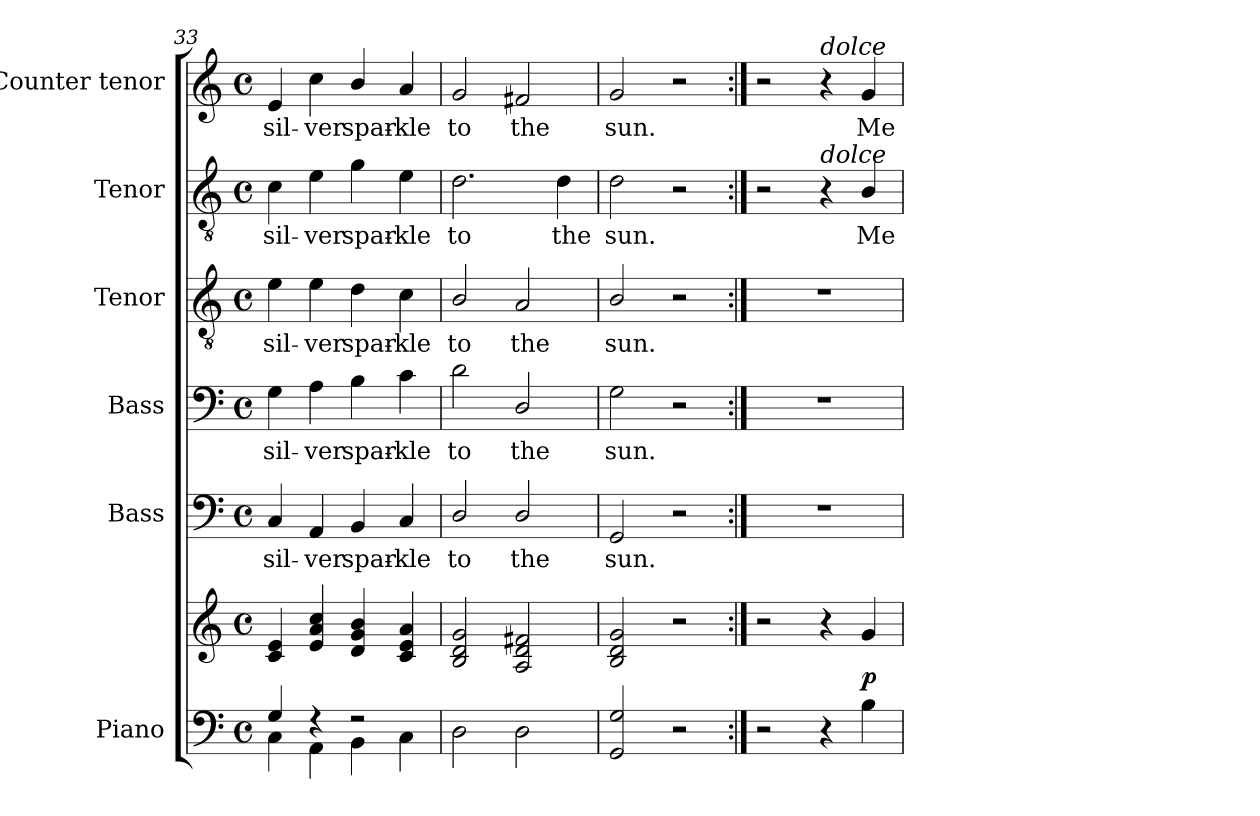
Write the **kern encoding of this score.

**kern	**kern	**dynam	**kern	**text	**kern	**text	**kern	**text	**kern	**text	**kern	**text
*part6	*part6	*part6	*part5	*part5	*part4	*part4	*part3	*part3	*part2	*part2	*part1	*part1
*staff7	*staff6	*staff6/7	*staff5	*staff5	*staff4	*staff4	*staff3	*staff3	*staff2	*staff2	*staff1	*staff1
*I"Piano	*	*	*I"Bass	*	*I"Bass	*	*I"Tenor	*	*I"Tenor	*	*I"Counter tenor	*
*I'Pno.	*	*	*I'B.	*	*I'B.	*	*I'T.	*	*I'T.	*	*	*
*clefF4	*clefG2	*	*clefF4	*	*clefF4	*	*clefGv2	*	*clefGv2	*	*clefG2	*
*	*	*	*	*	*	*	*ITrd7c12	*	*ITrd7c12	*	*	*
*k[]	*k[]	*	*k[]	*	*k[]	*	*k[]	*	*k[]	*	*k[]	*
*C:	*C:	*	*C:	*	*C:	*	*C:	*	*C:	*	*C:	*
*M4/4	*M4/4	*	*M4/4	*	*M4/4	*	*M4/4	*	*M4/4	*	*M4/4	*
*met(c)	*met(c)	*	*met(c)	*	*met(c)	*	*met(c)	*	*met(c)	*	*met(c)	*
=33	=33	=33	=33	=33	=33	=33	=33	=33	=33	=33	=33	=33
*^	*	*	*	*	*	*	*	*	*	*	*	*
!	!	!	!	!	!LO:LY:b:color=#000000	!	!	!	!	!	!	!	!
!	!	!	!	!	!	!	!LO:LY:b:color=#000000	!	!	!	!	!	!
!	!	!	!	!	!	!	!	!	!LO:LY:b:color=#000000	!	!	!	!
!	!	!	!	!	!	!	!	!	!	!	!LO:LY:b:color=#000000	!	!
!	!	!	!	!	!	!	!	!	!	!	!	!	!LO:LY:b:color=#000000
4Gi/	4Ci\	4ci/ 4ei	.	4Ci/	sil-	4Gi\	sil-	4Ei\	sil-	4Ci\	sil-	4ei/	sil-
!	!	!	!	!	!LO:LY:b:color=#000000	!	!	!	!	!	!	!	!
!	!	!	!	!	!	!	!LO:LY:b:color=#000000	!	!	!	!	!	!
!	!	!	!	!	!	!	!	!	!LO:LY:b:color=#000000	!	!	!	!
!	!	!	!	!	!	!	!	!	!	!	!LO:LY:b:color=#000000	!	!
!	!	!	!	!	!	!	!	!	!	!	!	!	!LO:LY:b:color=#000000
4r	4AAi\	4ei/ 4ai 4cci	.	4AAi/	-ver	4Ai\	-ver	4Ei\	-ver	4Ei\	-ver	4cci\	-ver
!	!	!	!	!	!LO:LY:b:color=#000000	!	!	!	!	!	!	!	!
!	!	!	!	!	!	!	!LO:LY:b:color=#000000	!	!	!	!	!	!
!	!	!	!	!	!	!	!	!	!LO:LY:b:color=#000000	!	!	!	!
!	!	!	!	!	!	!	!	!	!	!	!LO:LY:b:color=#000000	!	!
!	!	!	!	!	!	!	!	!	!	!	!	!	!LO:LY:b:color=#000000
2r	4BBi\	4di/ 4gi 4bi	.	4BBi/	spar-	4Bi\	spar-	4Di\	spar-	4Gi\	spar-	4bi/	spar-
!	!	!	!	!	!LO:LY:b:color=#000000	!	!	!	!	!	!	!	!
!	!	!	!	!	!	!	!LO:LY:b:color=#000000	!	!	!	!	!	!
!	!	!	!	!	!	!	!	!	!LO:LY:b:color=#000000	!	!	!	!
!	!	!	!	!	!	!	!	!	!	!	!LO:LY:b:color=#000000	!	!
!	!	!	!	!	!	!	!	!	!	!	!	!	!LO:LY:b:color=#000000
.	4Ci\	4ci/ 4ei 4ai	.	4Ci/	-kle	4ci\	-kle	4Ci\	-kle	4Ei\	-kle	4ai/	-kle
*v	*v	*	*	*	*	*	*	*	*	*	*	*	*
=34	=34	=34	=34	=34	=34	=34	=34	=34	=34	=34	=34	=34
*^	*	*	*	*	*	*	*	*	*	*	*	*
!	!	!	!	!	!LO:LY:b:color=#000000	!	!	!	!	!	!	!	!
*v	*v	*	*	*	*	*	*	*	*	*	*	*	*
*^	*	*	*	*	*	*	*	*	*	*	*	*
!	!	!	!	!	!	!	!LO:LY:b:color=#000000	!	!	!	!	!	!
*v	*v	*	*	*	*	*	*	*	*	*	*	*	*
*^	*	*	*	*	*	*	*	*	*	*	*	*
!	!	!	!	!	!	!	!	!	!LO:LY:b:color=#000000	!	!	!	!
*v	*v	*	*	*	*	*	*	*	*	*	*	*	*
*^	*	*	*	*	*	*	*	*	*	*	*	*
!	!	!	!	!	!	!	!	!	!	!	!LO:LY:b:color=#000000	!	!
*v	*v	*	*	*	*	*	*	*	*	*	*	*	*
*^	*	*	*	*	*	*	*	*	*	*	*	*
!	!	!	!	!	!	!	!	!	!	!	!	!	!LO:LY:b:color=#000000
*v	*v	*	*	*	*	*	*	*	*	*	*	*	*
2Di\	2Bi/ 2di 2gi	.	2Di/	to	2di\	to	2BBi/	to	2.Di\	to	2gi/	to
!	!	!	!	!LO:LY:b:color=#000000	!	!	!	!	!	!	!	!
!	!	!	!	!	!	!LO:LY:b:color=#000000	!	!	!	!	!	!
!	!	!	!	!	!	!	!	!LO:LY:b:color=#000000	!	!	!	!
!	!	!	!	!	!	!	!	!	!	!	!	!LO:LY:b:color=#000000
2Di\	2Ai/ 2di 2f#Xi	.	2Di/	the	2Di/	the	2AAi/	the	.	.	2f#Xi/	the
!	!	!	!	!	!	!	!	!	!	!LO:LY:b:color=#000000	!	!
.	.	.	.	.	.	.	.	.	4Di\	the	.	.
=35	=35	=35	=35	=35	=35	=35	=35	=35	=35	=35	=35	=35
!	!	!	!	!LO:LY:b:color=#000000	!	!	!	!	!	!	!	!
!	!	!	!	!	!	!LO:LY:b:color=#000000	!	!	!	!	!	!
!	!	!	!	!	!	!	!	!LO:LY:b:color=#000000	!	!	!	!
!	!	!	!	!	!	!	!	!	!	!LO:LY:b:color=#000000	!	!
!	!	!	!	!	!	!	!	!	!	!	!	!LO:LY:b:color=#000000
2GGi/ 2Gi	2Bi/ 2di 2gi	.	2GGi/	sun.	2Gi\	sun.	2BBi/	sun.	2Di\	sun.	2gi/	sun.
2r	2r	.	2r	.	2r	.	2r	.	2r	.	2r	.
!!LO:PB:g=z
=36:|!	=36:|!	=36:|!	=36:|!	=36:|!	=36:|!	=36:|!	=36:|!	=36:|!	=36:|!	=36:|!	=36:|!	=36:|!
2r	2r	.	1r	.	1r	.	1r	.	2r	.	2r	.
!	!	!	!	!	!	!	!	!	!	!	!LO:TX:a:i:t=dolce	!
!	!	!	!	!	!	!	!	!	!LO:TX:a:i:t=dolce	!	!	!
4r	4r	.	.	.	.	.	.	.	4r	.	4r	.
!	!	!	!	!	!	!	!	!	!	!LO:LY:b:color=#000000	!	!
!	!	!	!	!	!	!	!	!	!	!	!	!LO:LY:b:color=#000000
4Bi\	4gi/	p	.	.	.	.	.	.	4BBi/	Me-	4gi/	Me-
=	=	=	=	=	=	=	=	=	=	=	=	=
*-	*-	*-	*-	*-	*-	*-	*-	*-	*-	*-	*-	*-
